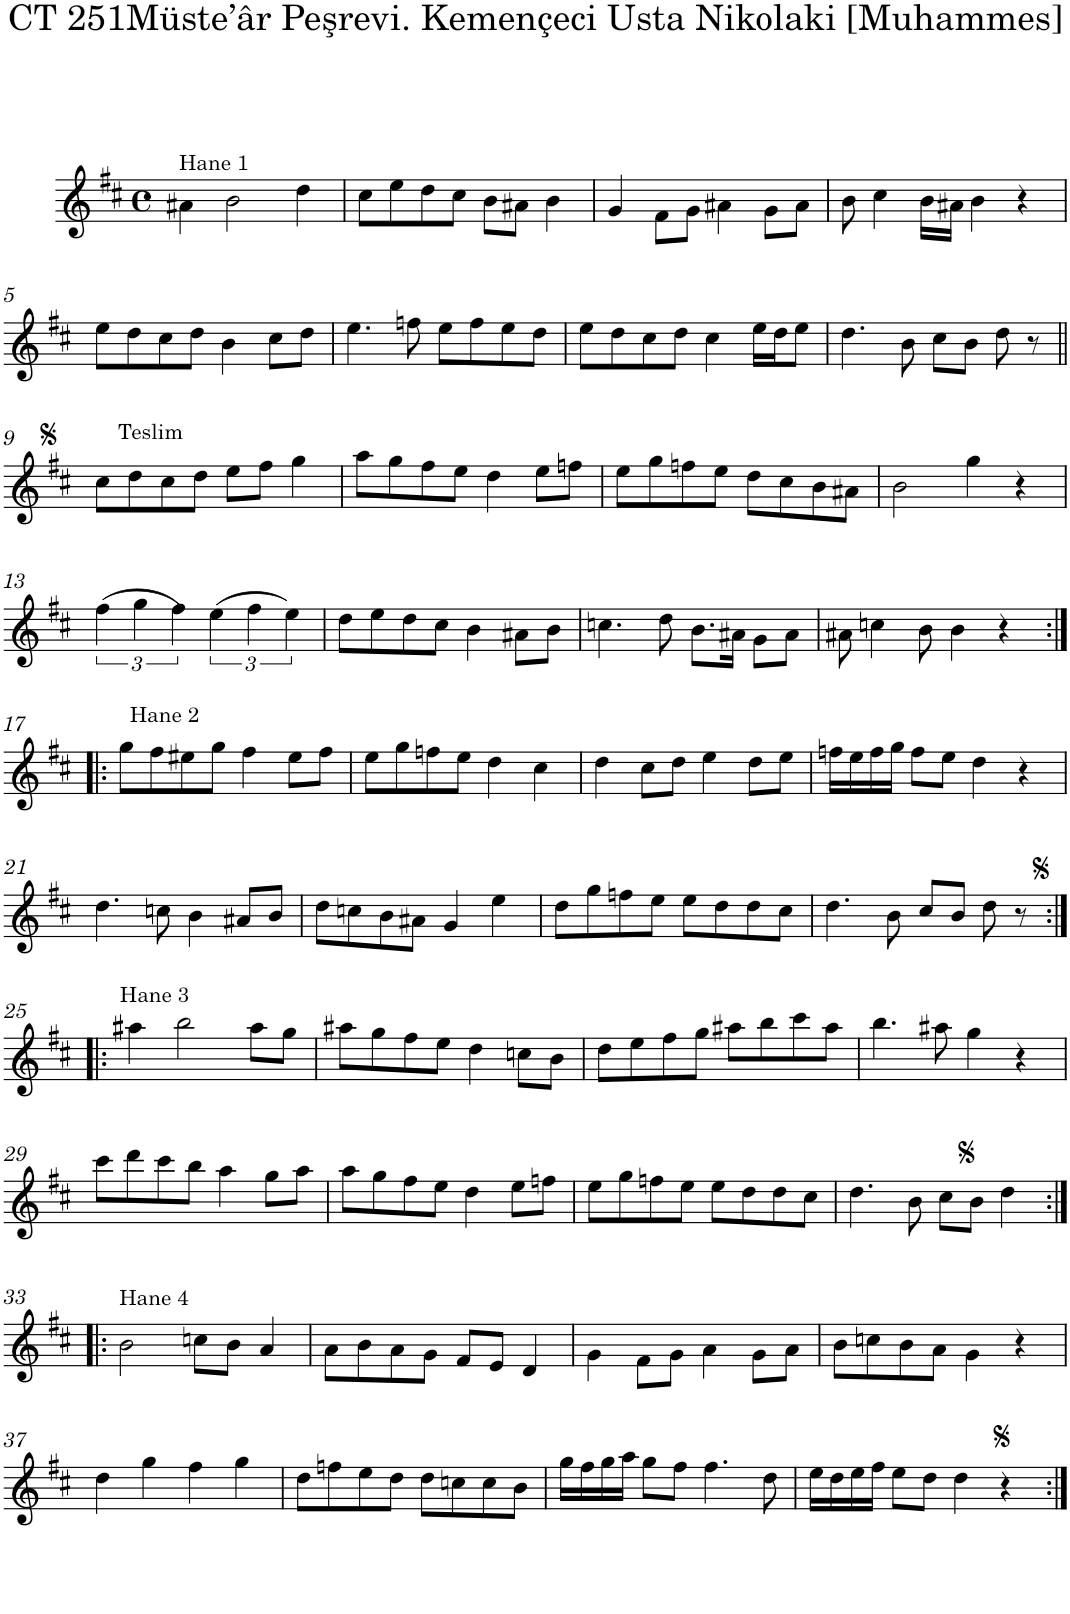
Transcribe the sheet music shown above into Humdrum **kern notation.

**kern
*part1
*staff1
*I"Piano
*I'Pno.
*clefG2
*k[f#c#]
*M4/4
*met(c)
=1
!LO:TX:a:t=Hane 1
4a#X\
2b\
4dd\
=2
8cc#\L
8ee\
8dd\
8cc#\J
8b\L
8a#X\J
4b\
=3
4g/
8f#\L
8g\J
4a#X\
8g\L
8a#\J
=4
8b\
4cc#\
16b\LL
16a#X\JJ
4b\
4r
!!LO:LB:g=z
=5
8ee\L
8dd\
8cc#\
8dd\J
4b\
8cc#\L
8dd\J
=6
4.ee\
8ffn\
8ee\L
8ff\
8ee\
8dd\J
=7
8ee\L
8dd\
8cc#\
8dd\J
4cc#\
16ee\LL
16dd\J
8ee\J
=8
4.dd\
8b\
8cc#\L
8b\J
8dd\
8r
!!LO:LB:g=z
=9||
!LO:TX:a:t=Teslim
8cc#\L
8dd\
8cc#\
8dd\J
8ee\L
8ff#\J
4gg\
=10
8aa\L
8gg\
8ff#\
8ee\J
4dd\
8ee\L
8ffn\J
=11
8ee\L
8gg\
8ffn\
8ee\J
8dd\L
8cc#\
8b\
8a#X\J
=12
2b\
4gg\
4r
!!LO:LB:g=z
=13
(6ff#\
6gg\
6ff#\)
(6ee\
6ff#\
6ee\)
=14
8dd\L
8ee\
8dd\
8cc#\J
4b\
8a#X\L
8b\J
=15
4.ccn\
8dd\
8.b\L
16a#X\Jk
8g\L
8a#\J
=16
8a#X\
4ccn\
8b\
4b\
4r
!!LO:LB:g=z
=17:|!|:
!LO:TX:a:t=Hane 2
8gg\L
8ff#\
8ee#X\
8gg\J
4ff#\
8ee#\L
8ff#\J
=18
8ee\L
8gg\
8ffn\
8ee\J
4dd\
4cc#\
=19
4dd\
8cc#\L
8dd\J
4ee\
8dd\L
8ee\J
=20
16ffn\LL
16ee\
16ff\
16gg\JJ
8ff\L
8ee\J
4dd\
4r
!!LO:LB:g=z
=21
4.dd\
8ccn\
4b\
8a#X/L
8b/J
=22
8dd\L
8ccn\
8b\
8a#X\J
4g/
4ee\
=23
8dd\L
8gg\
8ffn\
8ee\J
8ee\L
8dd\
8dd\
8cc#\J
=24
4.dd\
8b\
8cc#/L
8b/J
8dd\
8r
!!LO:LB:g=z
=25:|!|:
!LO:TX:a:t=Hane 3
4aa#X\
2bb\
8aa#\L
8gg\J
=26
8aa#X\L
8gg\
8ff#\
8ee\J
4dd\
8ccn\L
8b\J
=27
8dd\L
8ee\
8ff#\
8gg\J
8aa#X\L
8bb\
8ccc#\
8aa#\J
=28
4.bb\
8aa#X\
4gg\
4r
!!LO:LB:g=z
=29
8ccc#\L
8ddd\
8ccc#\
8bb\J
4aa\
8gg\L
8aa\J
=30
8aa\L
8gg\
8ff#\
8ee\J
4dd\
8ee\L
8ffn\J
=31
8ee\L
8gg\
8ffn\
8ee\J
8ee\L
8dd\
8dd\
8cc#\J
=32
4.dd\
8b\
8cc#\L
8b\J
4dd\
!!LO:LB:g=z
=33:|!|:
!LO:TX:a:t=Hane 4
2b\
8ccn\L
8b\J
4a/
=34
8a\L
8b\
8a\
8g\J
8f#/L
8e/J
4d/
=35
4g\
8f#\L
8g\J
4a\
8g\L
8a\J
=36
8b\L
8ccn\
8b\
8a\J
4g\
4r
!!LO:LB:g=z
=37
4dd\
4gg\
4ff#\
4gg\
=38
8dd\L
8ffn\
8ee\
8dd\J
8dd\L
8ccn\
8cc\
8b\J
=39
16gg\LL
16ff#\
16gg\
16aa\JJ
8gg\L
8ff#\J
4.ff#\
8dd\
=40
16ee\LL
16dd\
16ee\
16ff#\JJ
8ee\L
8dd\J
4dd\
4r
=:|!
*-
